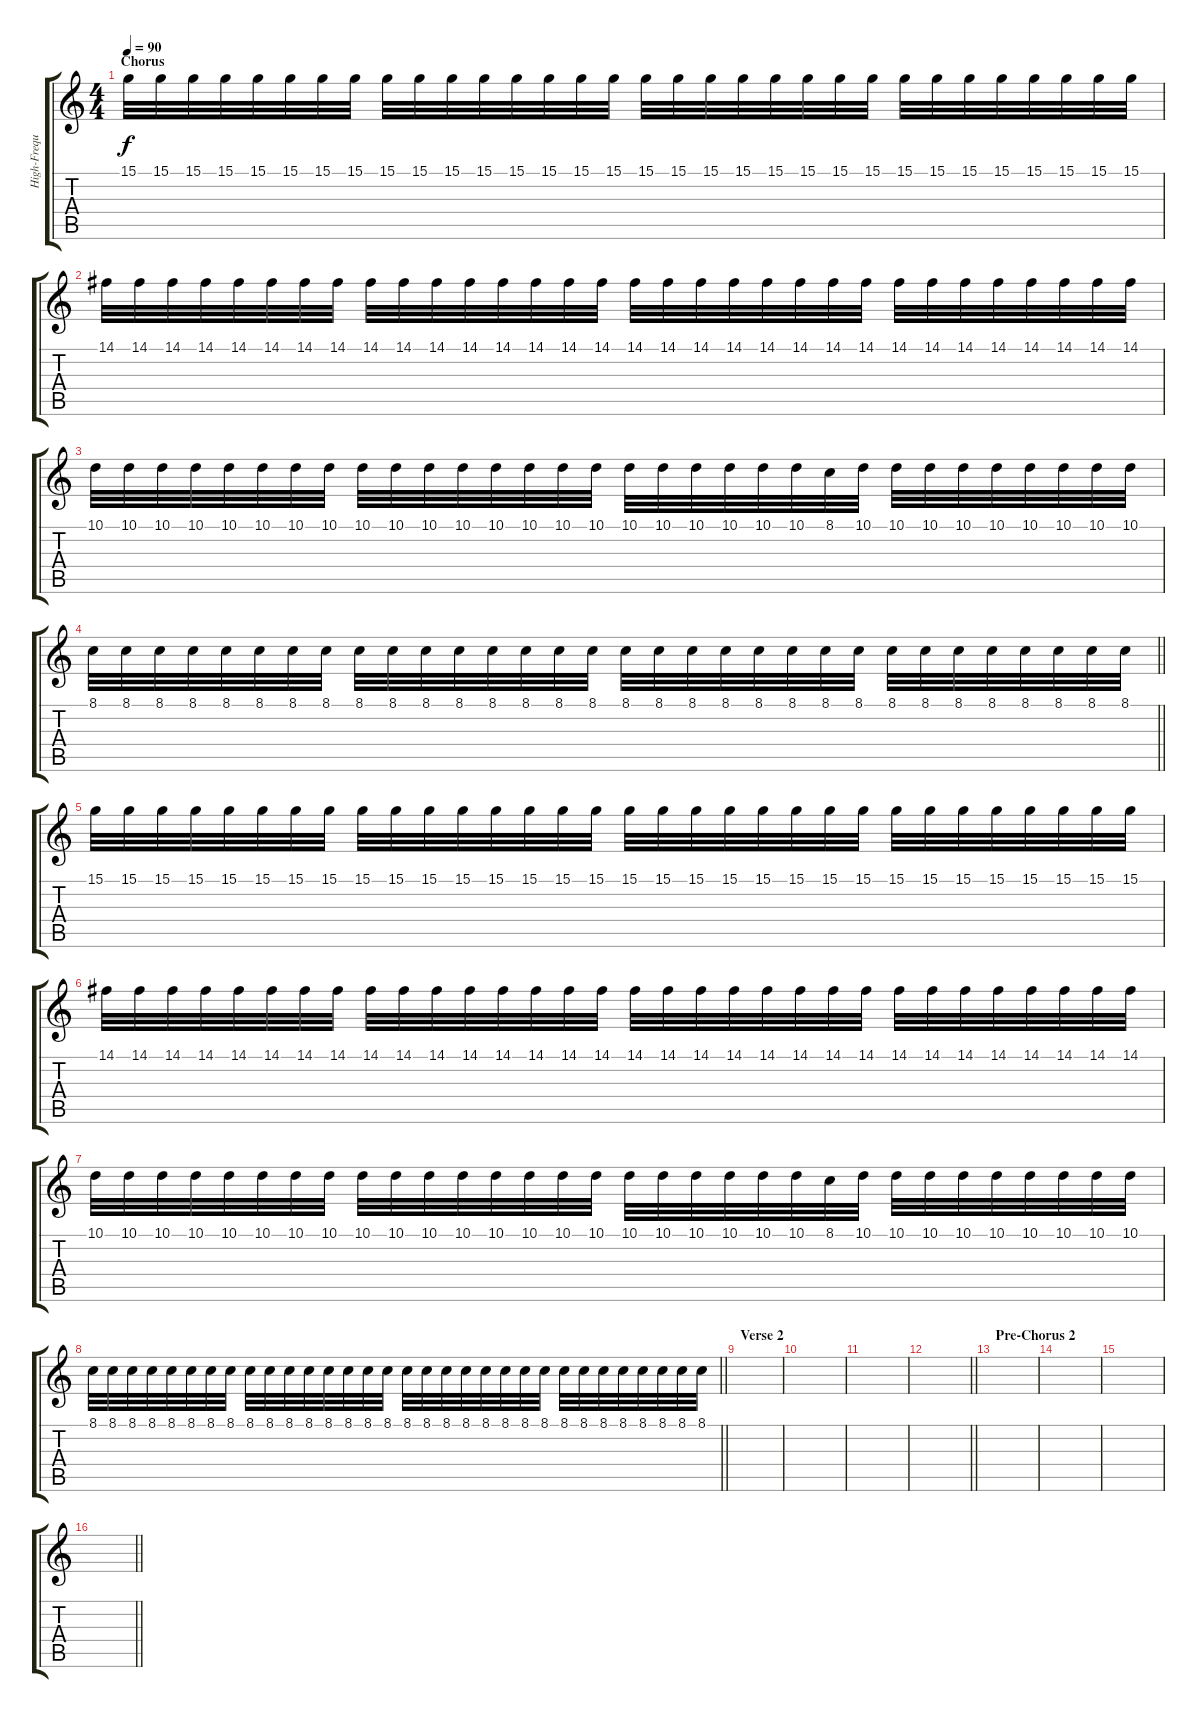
\track ("High-Frequency sound" "High-Frequ") {instrument clavinet}
\staff {score tabs}
\tuning (E4 B3 G3 D3 A2 E2) {hide}
\ts (4 4)
\section ("" "Chorus")
\tempo 90
\clef g2
\ks c
15.1.32{dy f volume 8} 15.1.32 15.1.32 15.1.32 15.1.32 15.1.32 15.1.32 15.1.32 15.1.32 15.1.32 15.1.32 15.1.32 15.1.32 15.1.32 15.1.32 15.1.32 15.1.32 15.1.32 15.1.32 15.1.32 15.1.32 15.1.32 15.1.32 15.1.32 15.1.32 15.1.32 15.1.32 15.1.32 15.1.32 15.1.32 15.1.32 15.1.32 |
14.1.32{volume 8} 14.1.32 14.1.32 14.1.32 14.1.32 14.1.32 14.1.32 14.1.32 14.1.32 14.1.32 14.1.32 14.1.32 14.1.32 14.1.32 14.1.32 14.1.32 14.1.32 14.1.32 14.1.32 14.1.32 14.1.32 14.1.32 14.1.32 14.1.32 14.1.32 14.1.32 14.1.32 14.1.32 14.1.32 14.1.32 14.1.32 14.1.32 |
10.1.32 10.1.32 10.1.32 10.1.32 10.1.32 10.1.32 10.1.32 10.1.32 10.1.32 10.1.32 10.1.32 10.1.32 10.1.32 10.1.32 10.1.32 10.1.32 10.1.32 10.1.32 10.1.32 10.1.32 10.1.32 10.1.32 8.1.32 10.1.32 10.1.32 10.1.32 10.1.32 10.1.32 10.1.32 10.1.32 10.1.32 10.1.32 |
\barLineRight lightlight
8.1.32{volume 8} 8.1.32 8.1.32 8.1.32 8.1.32 8.1.32 8.1.32 8.1.32 8.1.32 8.1.32 8.1.32 8.1.32 8.1.32 8.1.32 8.1.32 8.1.32 8.1.32 8.1.32 8.1.32 8.1.32 8.1.32 8.1.32 8.1.32 8.1.32 8.1.32 8.1.32 8.1.32 8.1.32 8.1.32 8.1.32 8.1.32 8.1.32 |
15.1.32{volume 8} 15.1.32 15.1.32 15.1.32 15.1.32 15.1.32 15.1.32 15.1.32 15.1.32 15.1.32 15.1.32 15.1.32 15.1.32 15.1.32 15.1.32 15.1.32 15.1.32 15.1.32 15.1.32 15.1.32 15.1.32 15.1.32 15.1.32 15.1.32 15.1.32 15.1.32 15.1.32 15.1.32 15.1.32 15.1.32 15.1.32 15.1.32 |
14.1.32{volume 8} 14.1.32 14.1.32 14.1.32 14.1.32 14.1.32 14.1.32 14.1.32 14.1.32 14.1.32 14.1.32 14.1.32 14.1.32 14.1.32 14.1.32 14.1.32 14.1.32 14.1.32 14.1.32 14.1.32 14.1.32 14.1.32 14.1.32 14.1.32 14.1.32 14.1.32 14.1.32 14.1.32 14.1.32 14.1.32 14.1.32 14.1.32 |
10.1.32 10.1.32 10.1.32 10.1.32 10.1.32 10.1.32 10.1.32 10.1.32 10.1.32 10.1.32 10.1.32 10.1.32 10.1.32 10.1.32 10.1.32 10.1.32 10.1.32 10.1.32 10.1.32 10.1.32 10.1.32 10.1.32 8.1.32 10.1.32 10.1.32 10.1.32 10.1.32 10.1.32 10.1.32 10.1.32 10.1.32 10.1.32 |
\barLineRight lightlight
8.1.32{volume 8} 8.1.32 8.1.32 8.1.32 8.1.32 8.1.32 8.1.32 8.1.32 8.1.32 8.1.32 8.1.32 8.1.32 8.1.32 8.1.32 8.1.32 8.1.32 8.1.32 8.1.32 8.1.32 8.1.32 8.1.32 8.1.32 8.1.32 8.1.32 8.1.32 8.1.32 8.1.32 8.1.32 8.1.32 8.1.32 8.1.32 8.1.32 |
\section ("" "Verse 2")
|
|
|
\barLineRight lightlight
|
\section ("" "Pre-Chorus 2")
|
|
|
\barLineRight lightlight
